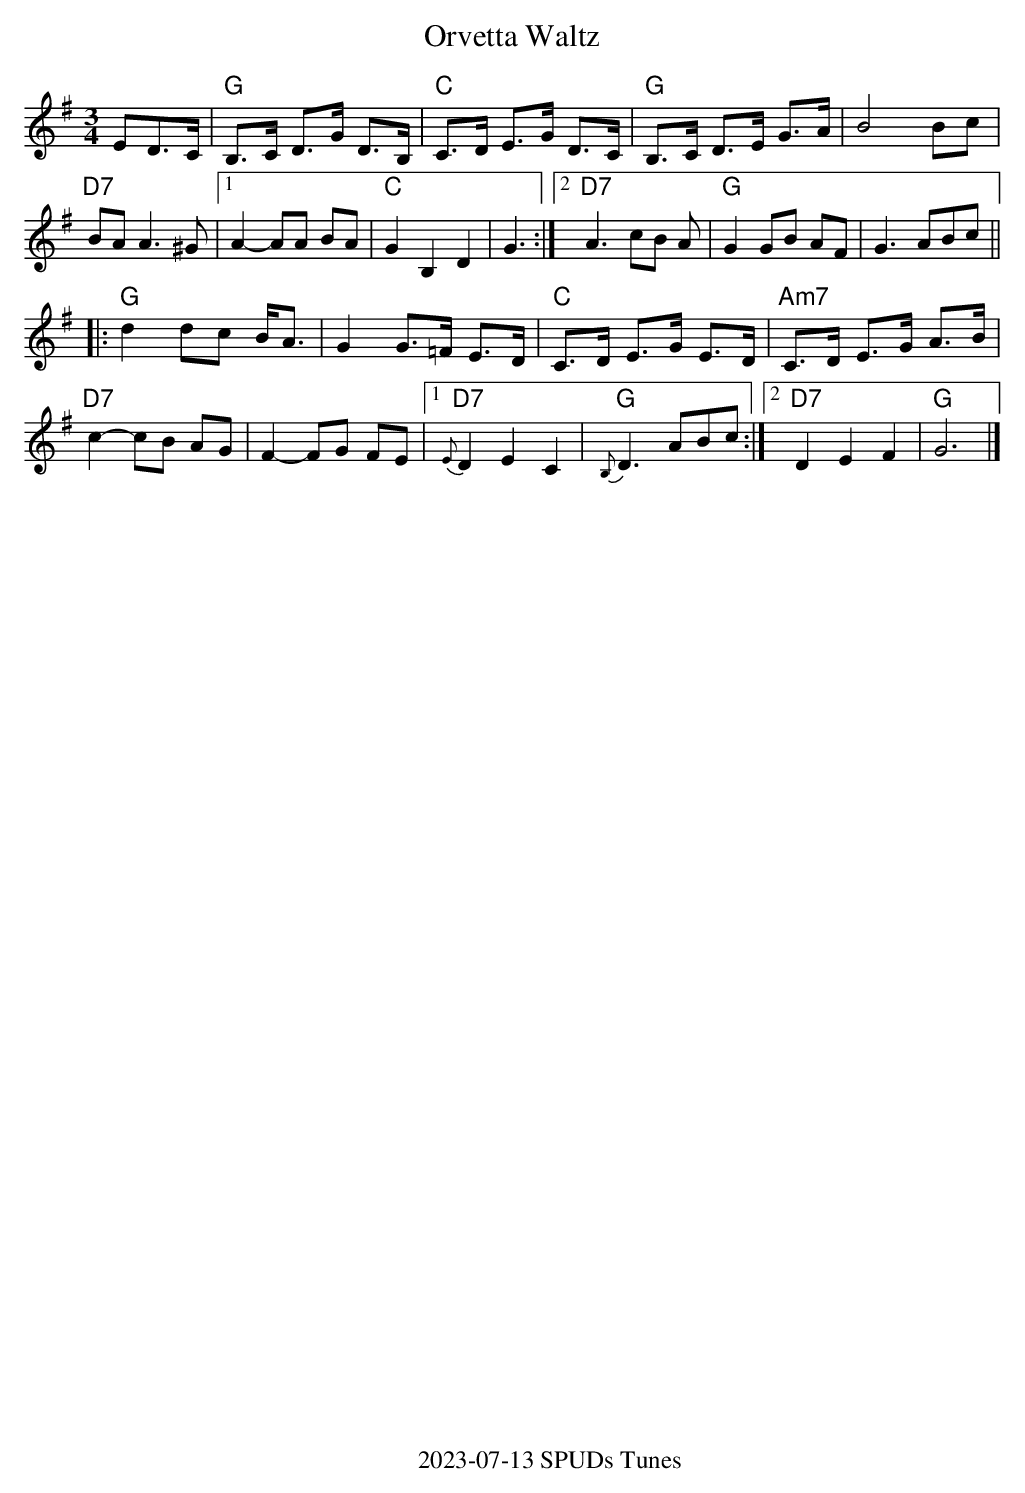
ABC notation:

X:1A
T:Orvetta Waltz
L:1/8
M:3/4
K:G
ED>C|"G"B,>C D>G D>B,|"C"C>D E>G D>C|"G"B,>C D>E G>A|B4Bc|
"D7"BAA3^G|1A2-AA BA|"C"G2B,2D2|G3:|2"D7"A2>c2B A|"G"G2GB AF|G3 ABc||
|:"G"d2 dc B<A|G2G>=F E>D|"C"C>D E>G E>D|"Am7"C>D E>G A>B|
"D7"c2-cB AG|F2-FG FE|1"D7"{E}D2E2C2|"G"{B,}D3ABc:|2"D7"D2E2F2|"G"G6|]
